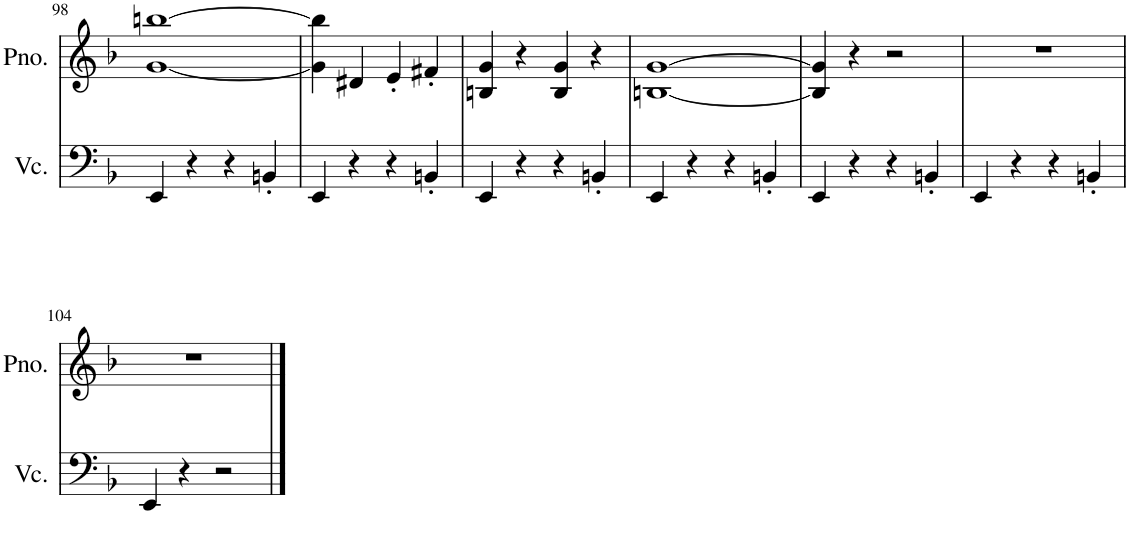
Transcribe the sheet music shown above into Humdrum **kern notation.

**kern	**kern
*part2	*part1
*staff2	*staff1
*I"Violoncello	*I"Piano
*I'Vc.	*I'Pno.
!!LO:PB:g=z
*clefF4	*clefG2
*k[b-]	*k[b-]
*M4/4	*M4/4
=98	=98
4EE/	[1g [1bbn
4r	.
4r	.
4BBn'/	.
=99	=99
4EE/	4g\] 4bb\]
4r	4d#X/
4r	4e'/
4BBn'/	4f#X'/
=100	=100
4EE/	4Bn/ 4g/
4r	4r
4r	4B/ 4g/
4BBn'/	4r
=101	=101
4EE/	[1Bn [1g
4r	.
4r	.
4BBn'/	.
=102	=102
4EE/	4B/] 4g/]
4r	4r
4r	2r
4BBn'/	.
=103	=103
4EE/	1r
4r	.
4r	.
4BBn'/	.
!!LO:LB:g=z
=104	=104
4EE/	1r
4r	.
2r	.
==	==
*-	*-
